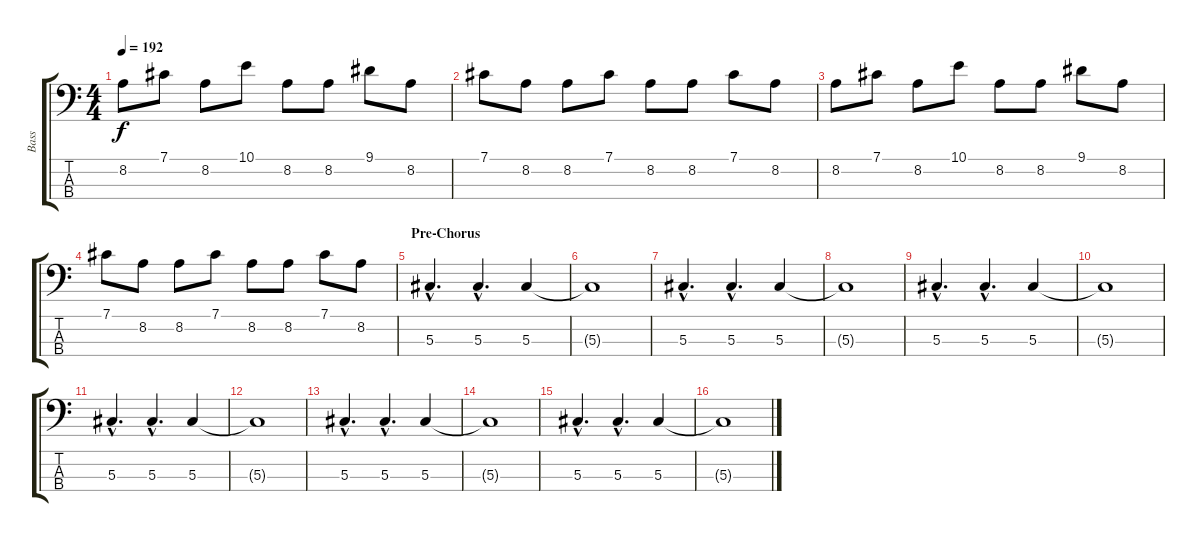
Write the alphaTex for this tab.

\track ("Bass" "Bass") {instrument electricbasspick}
\staff {score tabs}
\tuning (Gb2 Db2 Ab1 Eb1) {hide}
\ts (4 4)
\tempo 192
\clef f4
\ks c
8.2.8{dy f} 7.1.8 8.2.8 10.1.8 8.2.8 8.2.8 9.1.8 8.2.8 |
7.1.8 8.2.8 8.2.8 7.1.8 8.2.8 8.2.8 7.1.8 8.2.8 |
8.2.8 7.1.8 8.2.8 10.1.8 8.2.8 8.2.8 9.1.8 8.2.8 |
7.1.8 8.2.8 8.2.8 7.1.8 8.2.8 8.2.8 7.1.8 8.2.8 |
\section ("" "Pre-Chorus")
5.3{hac}.4{d} 5.3{hac}.4{d} 5.3.4 |
5.3{t}.1 |
5.3{hac}.4{d} 5.3{hac}.4{d} 5.3.4 |
5.3{t}.1 |
5.3{hac}.4{d} 5.3{hac}.4{d} 5.3.4 |
5.3{t}.1 |
5.3{hac}.4{d} 5.3{hac}.4{d} 5.3.4 |
5.3{t}.1 |
5.3{hac}.4{d} 5.3{hac}.4{d} 5.3.4 |
5.3{t}.1 |
5.3{hac}.4{d} 5.3{hac}.4{d} 5.3.4 |
5.3{t}.1
